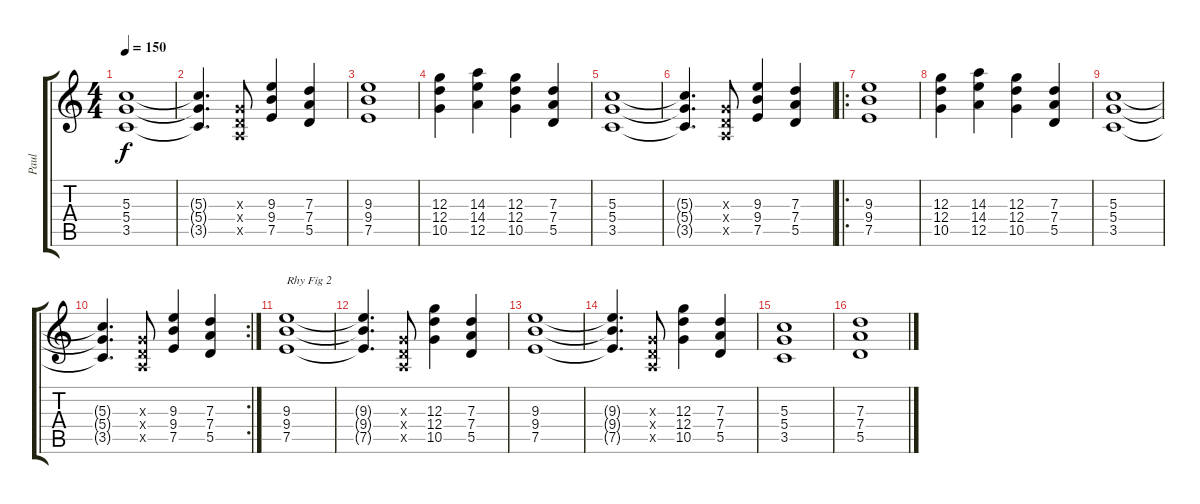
\track ("Paul" "Paul") {instrument overdrivenguitar}
\staff {score tabs}
\tuning (E4 B3 G3 D3 A2 E2) {hide}
\ts (4 4)
\tempo 150
\clef g2
\ks c
(5.3 5.4 3.5).1{dy f} |
(5.3{t} 5.4{t} 3.5{t}).4{d} (0.3{x} 0.4{x} 0.5{x}).8 (9.3 9.4 7.5).4 (7.3 7.4 5.5).4 |
(9.3 9.4 7.5).1 |
(12.3 12.4 10.5).4 (14.3 14.4 12.5).4 (12.3 12.4 10.5).4 (7.3 7.4 5.5).4 |
(5.3 5.4 3.5).1 |
(5.3{t} 5.4{t} 3.5{t}).4{d} (0.3{x} 0.4{x} 0.5{x}).8 (9.3 9.4 7.5).4 (7.3 7.4 5.5).4 |
\ro
(9.3 9.4 7.5).1 |
(12.3 12.4 10.5).4 (14.3 14.4 12.5).4 (12.3 12.4 10.5).4 (7.3 7.4 5.5).4 |
(5.3 5.4 3.5).1 |
\rc 2
(5.3{t} 5.4{t} 3.5{t}).4{d} (0.3{x} 0.4{x} 0.5{x}).8 (9.3 9.4 7.5).4 (7.3 7.4 5.5).4 |
(9.3 9.4 7.5).1{txt "Rhy Fig 2"} |
(9.3{t} 9.4{t} 7.5{t}).4{d} (0.3{x} 0.4{x} 0.5{x}).8 (12.3 12.4 10.5).4 (7.3 7.4 5.5).4 |
(9.3 9.4 7.5).1 |
(9.3{t} 9.4{t} 7.5{t}).4{d} (0.3{x} 0.4{x} 0.5{x}).8 (12.3 12.4 10.5).4 (7.3 7.4 5.5).4 |
(5.3 5.4 3.5).1 |
(7.3 7.4 5.5).1
